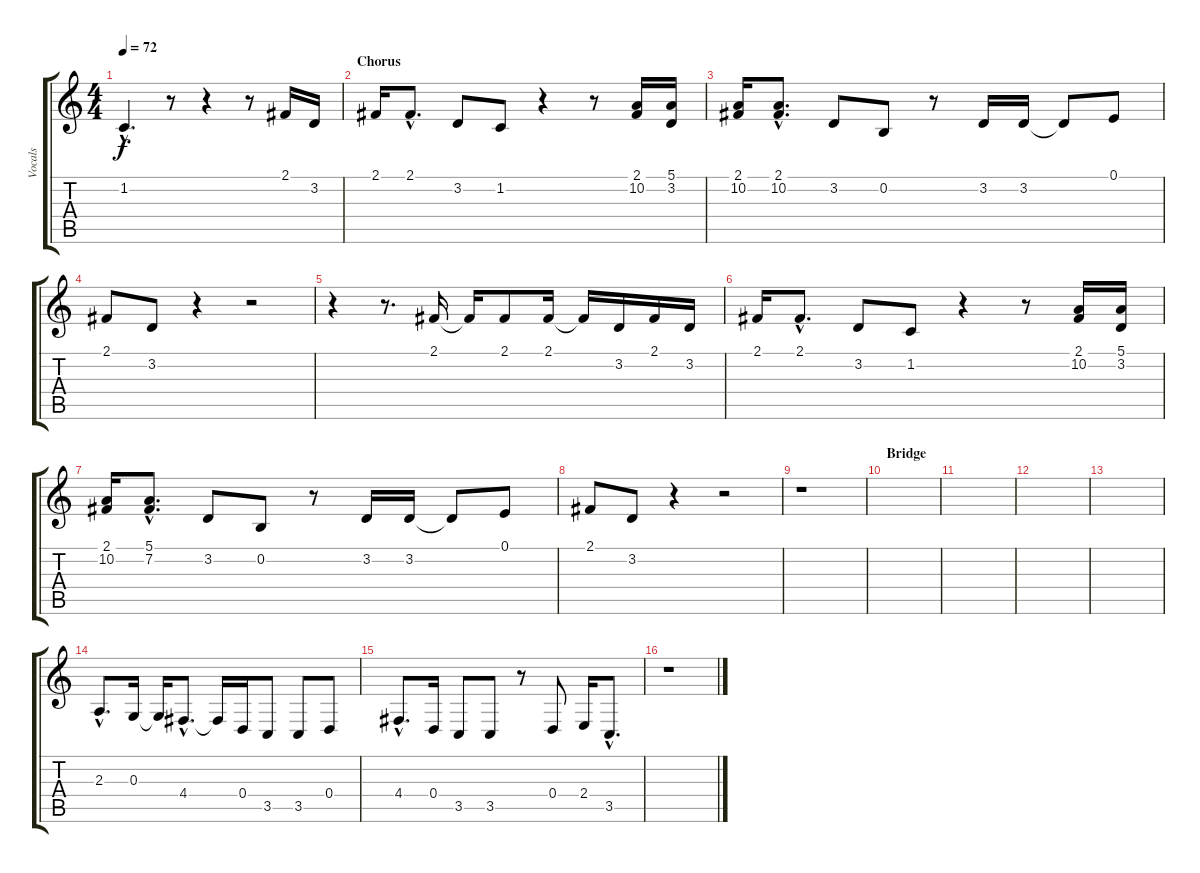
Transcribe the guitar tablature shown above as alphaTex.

\track ("Vocals" "Vocals") {instrument lead6voice}
\staff {score tabs}
\tuning (E4 B3 G3 D3 A2 E2) {hide}
\ts (4 4)
\tempo 72
\clef g2
\ks c
1.2{hac}.4{d dy f} r.8 r.4 r.8 2.1.16 3.2.16 |
\section ("" "Chorus")
2.1.16 2.1{hac}.8{d} 3.2.8 1.2.8 r.4 r.8 (2.1 10.2).16 (5.1 3.2).16 |
(2.1 10.2).16 (2.1{hac} 10.2{hac}).8{d} 3.2.8 0.2.8 r.8 3.2.16 3.2.16 3.2{t}.8 0.1.8 |
2.1.8 3.2.8 r.4 r.2 |
r.4 r.8{d} 2.1.16 2.1{t}.16 2.1.8 2.1.16 2.1{t}.16 3.2.16 2.1.16 3.2.16 |
2.1.16 2.1{hac}.8{d} 3.2.8 1.2.8 r.4 r.8 (2.1 10.2).16 (5.1 3.2).16 |
(2.1 10.2).16 (5.1{hac} 7.2{hac}).8{d} 3.2.8 0.2.8 r.8 3.2.16 3.2.16 3.2{t}.8 0.1.8 |
2.1.8 3.2.8 r.4 r.2 |
r.1 |
\section ("" "Bridge")
|
|
|
|
2.3{hac}.8{d} 0.3.16 0.3{t}.16 4.4{hac}.8{d} 4.4{t}.16 0.4.16 3.5.8 3.5.8 0.4.8 |
4.4{hac}.8{d} 0.4.16 3.5.8 3.5.8 r.8 0.4.8 2.4.16 3.5{hac}.8{d} |
r.1
